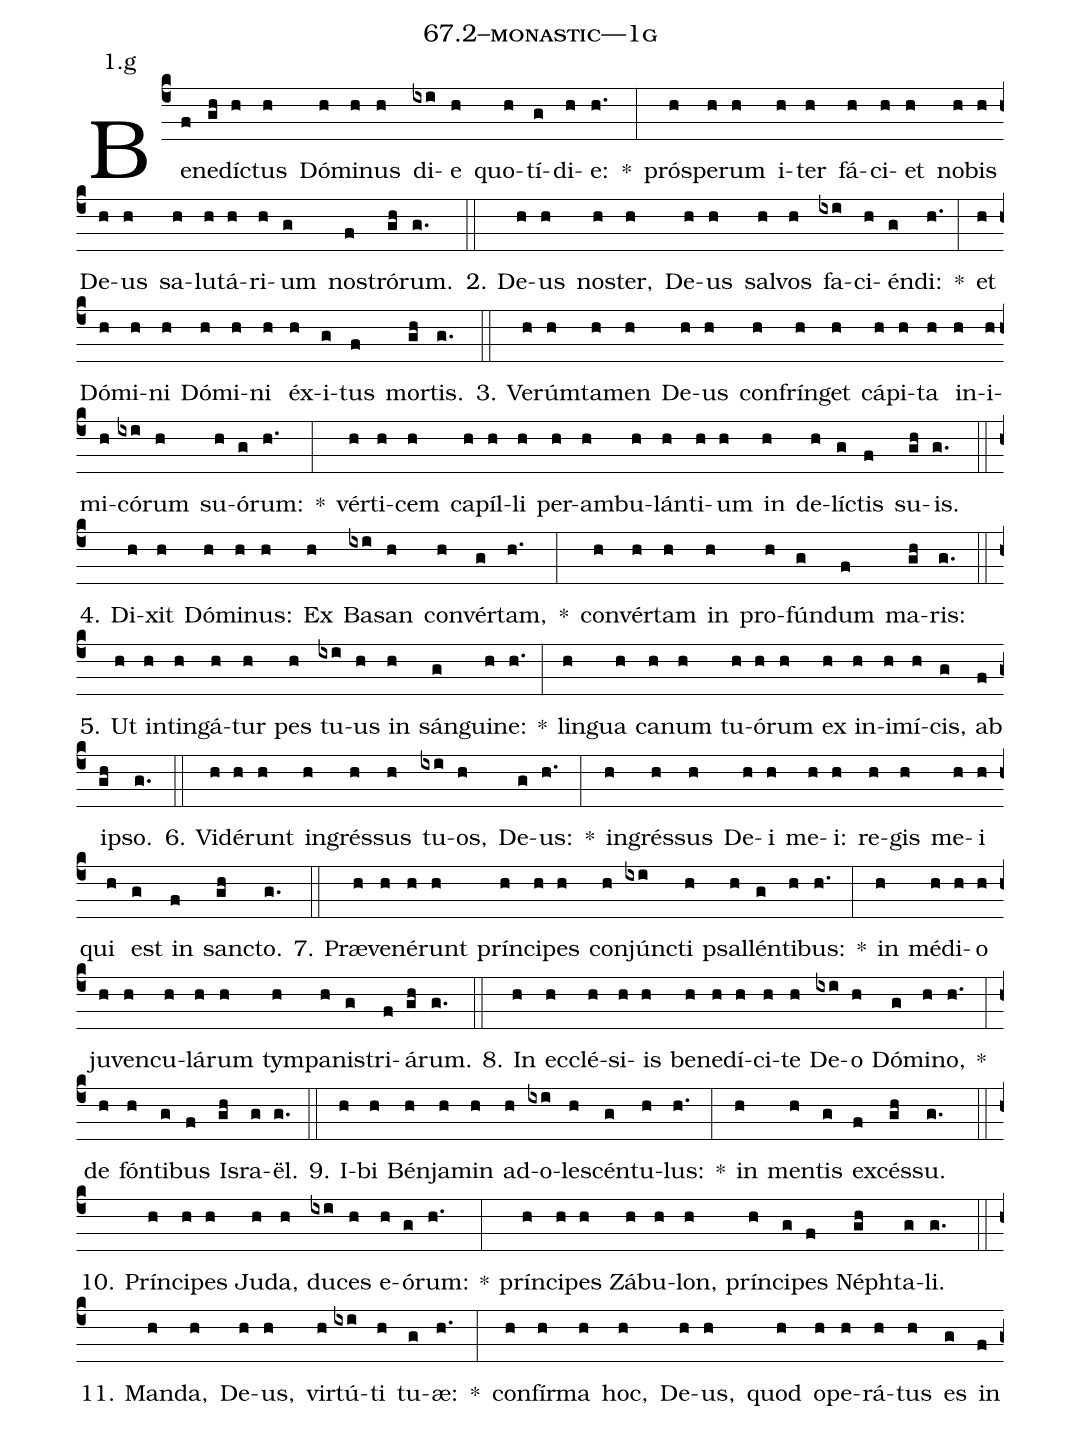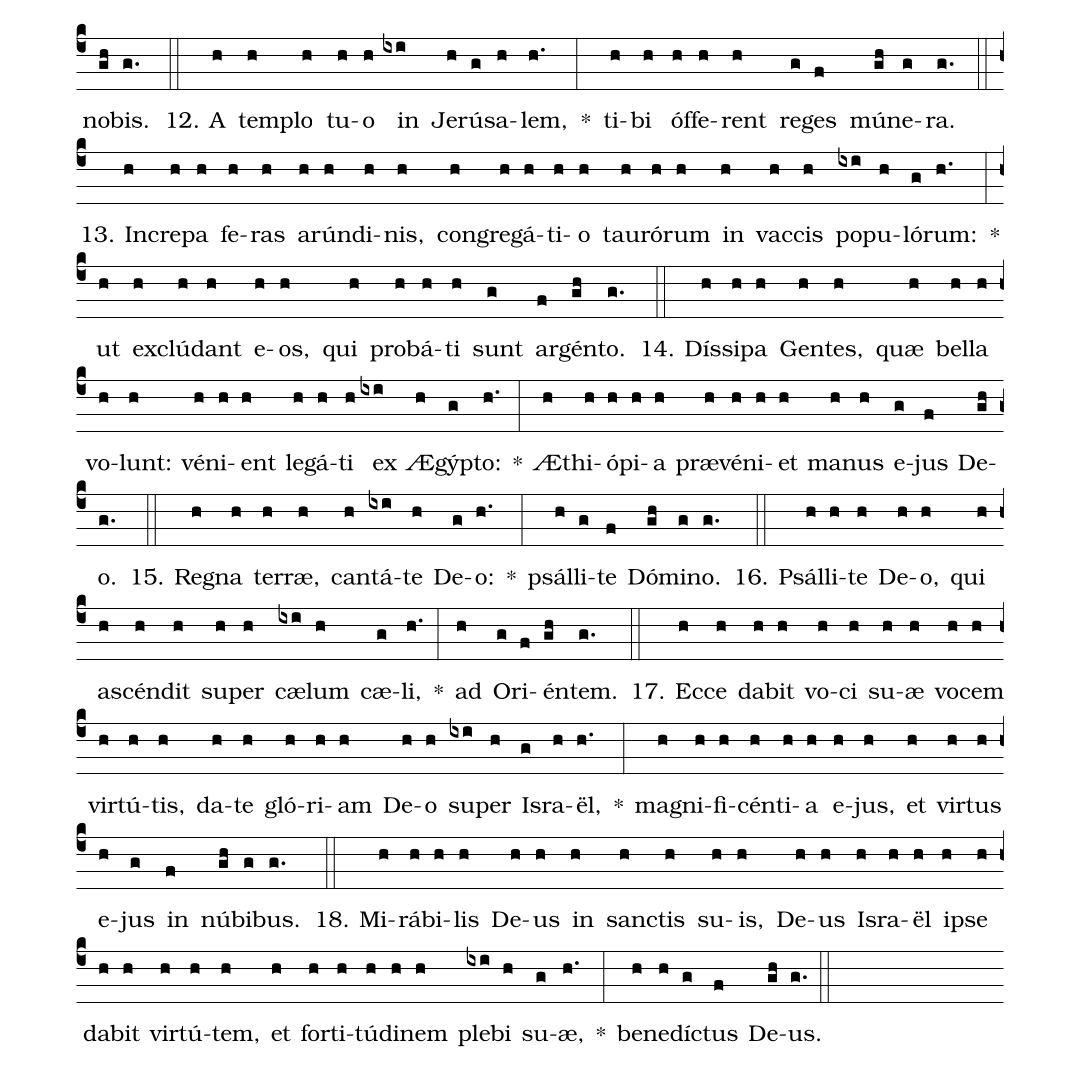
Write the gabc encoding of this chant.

name: 67.2--monastic---1g;
annotation: 1.g;
%%
(c4)Be(f)ne(gh)díc(h)tus(h) Dó(h)mi(h)nus(h) di(ixi)e(h) quo(h)tí(g)di(h)e:(h.) *(:) pró(h)spe(h)rum(h) i(h)ter(h) fá(h)ci(h)et(h) no(h)bis(h) De(h)us(h) sa(h)lu(h)tá(h)ri(h)um(g) nos(f)tró(gh)rum.(g.) (::)
2. De(h)us(h) nos(h)ter,(h) De(h)us(h) sal(h)vos(h) fa(ixi)ci(h)én(g)di:(h.) *(:) et(h) Dó(h)mi(h)ni(h) Dó(h)mi(h)ni(h) éx(h)i(g)tus(f) mor(gh)tis.(g.) (::)
3. Ve(h)rúm(h)ta(h)men(h) De(h)us(h) con(h)frín(h)get(h) cá(h)pi(h)ta(h) in(h)i(h)mi(h)có(ixi)rum(h) su(h)ó(g)rum:(h.) *(:) vér(h)ti(h)cem(h) ca(h)píl(h)li(h) per(h)am(h)bu(h)lán(h)ti(h)um(h) in(h) de(h)líc(g)tis(f) su(gh)is.(g.) (::)
4. Di(h)xit(h) Dó(h)mi(h)nus:(h) Ex(h) Ba(ixi)san(h) con(h)vér(g)tam,(h.) *(:) con(h)vér(h)tam(h) in(h) pro(h)fún(g)dum(f) ma(gh)ris:(g.) (::)
5. Ut(h) in(h)tin(h)gá(h)tur(h) pes(h) tu(ixi)us(h) in(h) sán(g)gui(h)ne:(h.) *(:) lin(h)gua(h) ca(h)num(h) tu(h)ó(h)rum(h) ex(h) in(h)i(h)mí(h)cis,(g) ab(f) ip(gh)so.(g.) (::)
6. Vi(h)dé(h)runt(h) in(h)grés(h)sus(h) tu(ixi)os,(h) De(g)us:(h.) *(:) in(h)grés(h)sus(h) De(h)i(h) me(h)i:(h) re(h)gis(h) me(h)i(h) qui(h) est(g) in(f) sanc(gh)to.(g.) (::)
7. Præ(h)ve(h)né(h)runt(h) prín(h)ci(h)pes(h) con(h)júnc(ixi)ti(h) psal(h)lén(g)ti(h)bus:(h.) *(:) in(h) mé(h)di(h)o(h) ju(h)ven(h)cu(h)lá(h)rum(h) tym(h)pa(h)nis(g)tri(f)á(gh)rum.(g.) (::)
8. In(h) ec(h)clé(h)si(h)is(h) be(h)ne(h)dí(h)ci(h)te(h) De(ixi)o(h) Dó(g)mi(h)no,(h.) *(:) de(h) fón(h)ti(g)bus(f) Is(gh)ra(g)ël.(g.) (::)
9. I(h)bi(h) Bén(h)ja(h)min(h) ad(h)o(ixi)le(h)scén(g)tu(h)lus:(h.) *(:) in(h) men(h)tis(g) ex(f)cés(gh)su.(g.) (::)
10. Prín(h)ci(h)pes(h) Ju(h)da,(h) du(ixi)ces(h) e(h)ó(g)rum:(h.) *(:) prín(h)ci(h)pes(h) Zá(h)bu(h)lon,(h) prín(h)ci(g)pes(f) Néph(gh)ta(g)li.(g.) (::)
11. Man(h)da,(h) De(h)us,(h) vir(h)tú(ixi)ti(h) tu(g)æ:(h.) *(:) con(h)fír(h)ma(h) hoc,(h) De(h)us,(h) quod(h) o(h)pe(h)rá(h)tus(h) es(g) in(f) no(gh)bis.(g.) (::)
12. A(h) tem(h)plo(h) tu(h)o(h) in(ixi) Je(h)rú(g)sa(h)lem,(h.) *(:) ti(h)bi(h) óf(h)fe(h)rent(h) re(g)ges(f) mú(gh)ne(g)ra.(g.) (::)
13. In(h)cre(h)pa(h) fe(h)ras(h) a(h)rún(h)di(h)nis,(h) con(h)gre(h)gá(h)ti(h)o(h) tau(h)ró(h)rum(h) in(h) vac(h)cis(h) po(ixi)pu(h)ló(g)rum:(h.) *(:) ut(h) ex(h)clú(h)dant(h) e(h)os,(h) qui(h) pro(h)bá(h)ti(h) sunt(g) ar(f)gén(gh)to.(g.) (::)
14. Dís(h)si(h)pa(h) Gen(h)tes,(h) quæ(h) bel(h)la(h) vo(h)lunt:(h) vé(h)ni(h)ent(h) le(h)gá(h)ti(h) ex(ixi) Æ(h)gýp(g)to:(h.) *(:) Æ(h)thi(h)ó(h)pi(h)a(h) præ(h)vé(h)ni(h)et(h) ma(h)nus(h) e(g)jus(f) De(gh)o.(g.) (::)
15. Re(h)gna(h) ter(h)ræ,(h) can(h)tá(ixi)te(h) De(g)o:(h.) *(:) psál(h)li(g)te(f) Dó(gh)mi(g)no.(g.) (::)
16. Psál(h)li(h)te(h) De(h)o,(h) qui(h) a(h)scén(h)dit(h) su(h)per(h) cæ(ixi)lum(h) cæ(g)li,(h.) *(:) ad(h) O(g)ri(f)én(gh)tem.(g.) (::)
17. Ec(h)ce(h) da(h)bit(h) vo(h)ci(h) su(h)æ(h) vo(h)cem(h) vir(h)tú(h)tis,(h) da(h)te(h) gló(h)ri(h)am(h) De(h)o(h) su(ixi)per(h) Is(g)ra(h)ël,(h.) *(:) ma(h)gni(h)fi(h)cén(h)ti(h)a(h) e(h)jus,(h) et(h) vir(h)tus(h) e(h)jus(g) in(f) nú(gh)bi(g)bus.(g.) (::)
18. Mi(h)rá(h)bi(h)lis(h) De(h)us(h) in(h) sanc(h)tis(h) su(h)is,(h) De(h)us(h) Is(h)ra(h)ël(h) ip(h)se(h) da(h)bit(h) vir(h)tú(h)tem,(h) et(h) for(h)ti(h)tú(h)di(h)nem(h) ple(ixi)bi(h) su(g)æ,(h.) *(:) be(h)ne(h)díc(g)tus(f) De(gh)us.(g.) (::)
